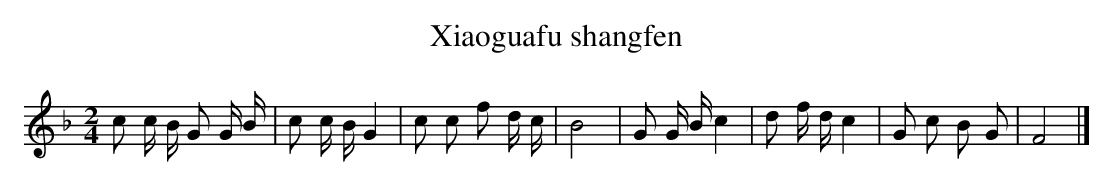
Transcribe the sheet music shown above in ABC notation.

X:1
T: Xiaoguafu shangfen
L: 1/16
M: 2/4
K: F
c2 c B G2 G B [I:setbarnb 1]|
c2 c BG4 |
c2 c2 f2 d c |
B8 |
G2 G Bc4 |
d2 f dc4 |
G2 c2 B2 G2 |
F8 |]
